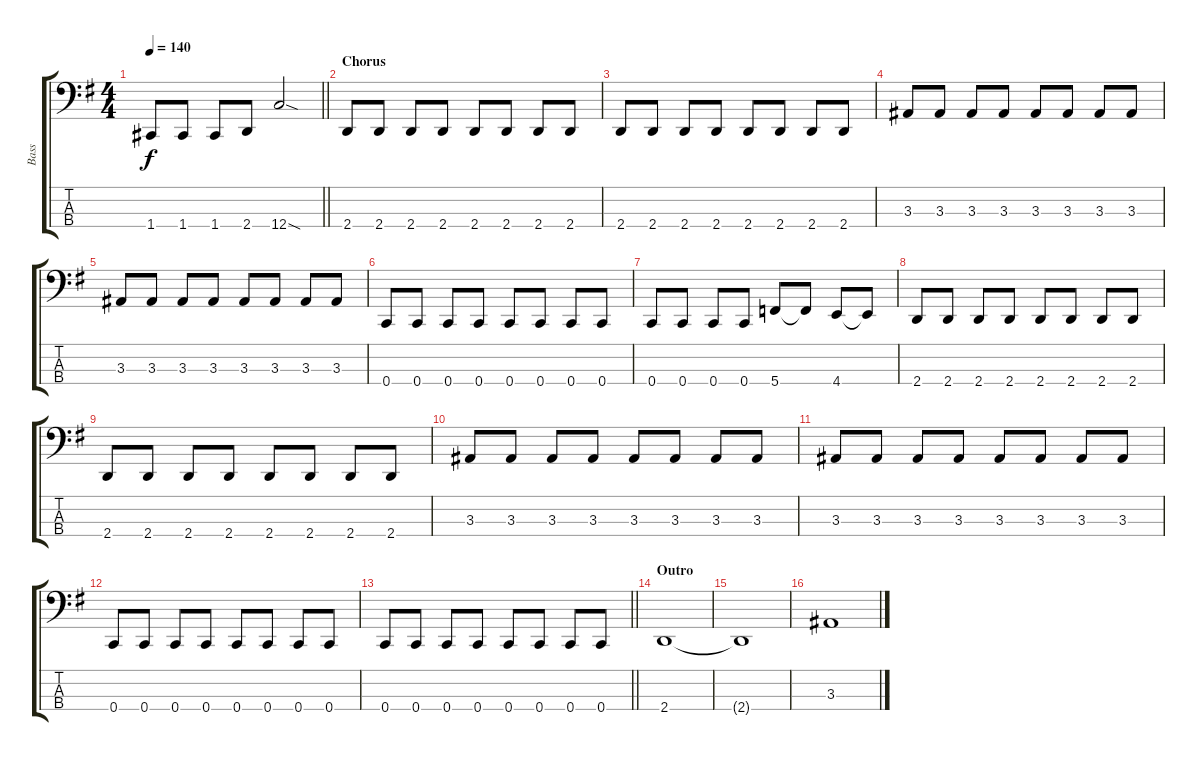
\track ("Bass" "Bass") {instrument electricbassfinger}
\staff {score tabs}
\tuning (F2 C2 G1 C1) {hide}
\ts (4 4)
\tempo 140
\clef f4
\barLineRight lightlight
\ks g
1.4.8{dy f} 1.4.8 1.4.8 2.4.8 12.4{sod}.2 |
\section ("" "Chorus")
2.4.8 2.4.8 2.4.8 2.4.8 2.4.8 2.4.8 2.4.8 2.4.8 |
2.4.8 2.4.8 2.4.8 2.4.8 2.4.8 2.4.8 2.4.8 2.4.8 |
3.3.8 3.3.8 3.3.8 3.3.8 3.3.8 3.3.8 3.3.8 3.3.8 |
3.3.8 3.3.8 3.3.8 3.3.8 3.3.8 3.3.8 3.3.8 3.3.8 |
0.4.8 0.4.8 0.4.8 0.4.8 0.4.8 0.4.8 0.4.8 0.4.8 |
0.4.8 0.4.8 0.4.8 0.4.8 5.4.8 5.4{t}.8 4.4.8 4.4{t}.8 |
2.4.8 2.4.8 2.4.8 2.4.8 2.4.8 2.4.8 2.4.8 2.4.8 |
2.4.8 2.4.8 2.4.8 2.4.8 2.4.8 2.4.8 2.4.8 2.4.8 |
3.3.8 3.3.8 3.3.8 3.3.8 3.3.8 3.3.8 3.3.8 3.3.8 |
3.3.8 3.3.8 3.3.8 3.3.8 3.3.8 3.3.8 3.3.8 3.3.8 |
0.4.8 0.4.8 0.4.8 0.4.8 0.4.8 0.4.8 0.4.8 0.4.8 |
\barLineRight lightlight
0.4.8 0.4.8 0.4.8 0.4.8 0.4.8 0.4.8 0.4.8 0.4.8 |
\section ("" "Outro")
2.4.1 |
2.4{t}.1 |
3.3.1
